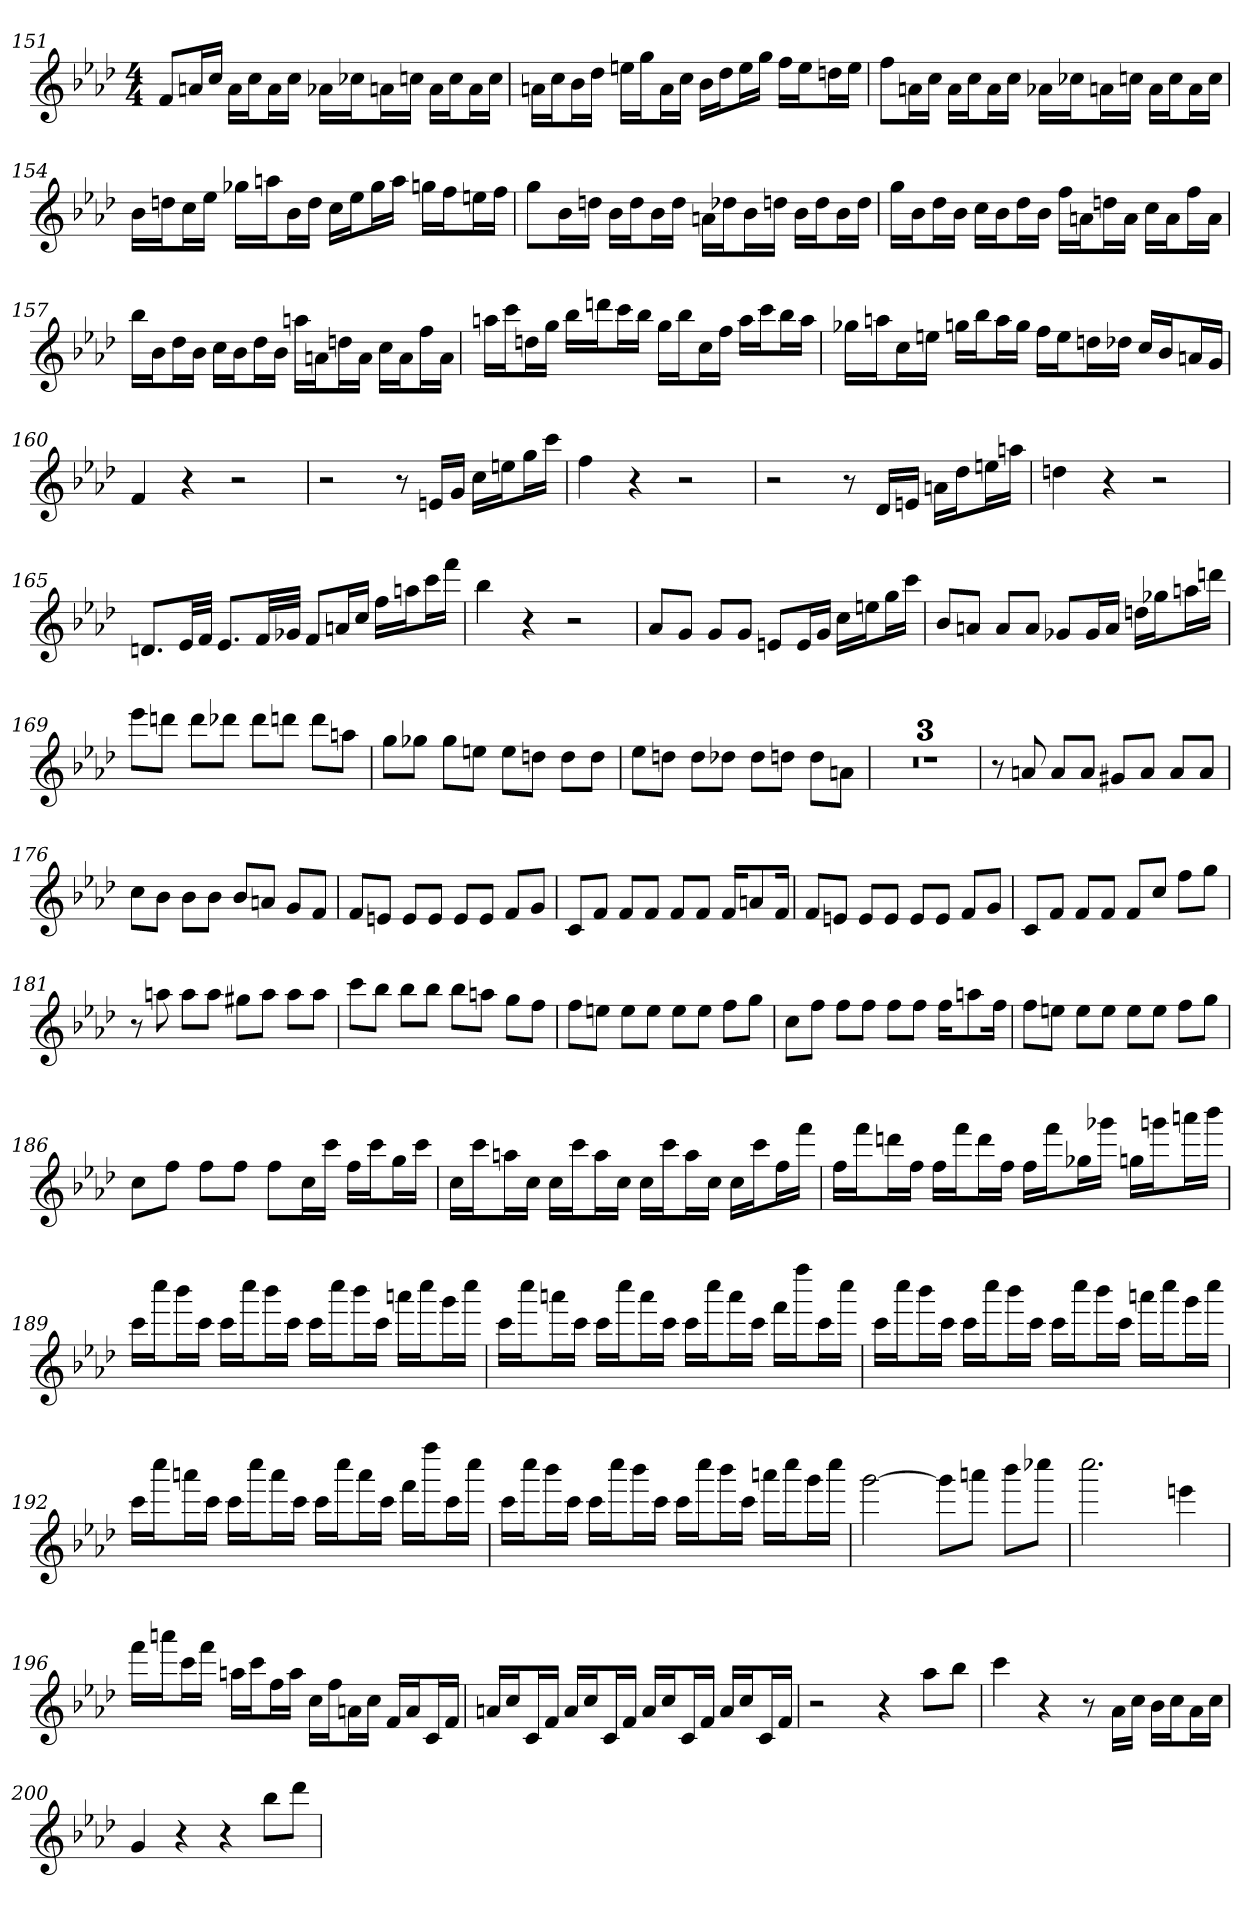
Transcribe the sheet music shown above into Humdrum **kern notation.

**kern
*part1
*staff1
*clefG2
*k[b-e-a-d-]
*A-:
*M4/4
=151
8f/L
16an/L
16cc/JJ
16a\LL
16cc\J
16a\L
16cc\JJ
16a-X\LL
16cc-X\J
16an\L
16ccn\JJ
16a\LL
16cc\J
16a\L
16cc\JJ
=152
16an\LL
16cc\J
16b-\L
16dd-\JJ
16een\LL
16gg\J
16a\L
16cc\JJ
16b-\LL
16dd-\J
16ee\L
16gg\JJ
16ff\LL
16ee\J
16ddn\L
16ee\JJ
=153
8ff\L
16an\L
16cc\JJ
16a\LL
16cc\J
16a\L
16cc\JJ
16a-X\LL
16cc-X\J
16an\L
16ccn\JJ
16a\LL
16cc\J
16a\L
16cc\JJ
=154
16b-\LL
16ddn\J
16cc\L
16ee-\JJ
16gg-X\LL
16aan\J
16b-\L
16dd\JJ
16cc\LL
16ee-\J
16gg-\L
16aa\JJ
16ggn\LL
16ff\J
16een\L
16ff\JJ
=155
8gg\L
16b-\L
16ddn\JJ
16b-\LL
16dd\J
16b-\L
16dd\JJ
16an\LL
16dd-X\J
16b-\L
16ddn\JJ
16b-\LL
16dd\J
16b-\L
16dd\JJ
=156
16gg\LL
16b-\J
16dd-\L
16b-\JJ
16cc\LL
16b-\J
16dd-\L
16b-\JJ
16ff\LL
16an\J
16ddn\L
16a\JJ
16cc\LL
16a\J
16ff\L
16a\JJ
=157
16bb-\LL
16b-\J
16dd-\L
16b-\JJ
16cc\LL
16b-\J
16dd-\L
16b-\JJ
16aan\LL
16an\J
16ddn\L
16a\JJ
16cc\LL
16a\J
16ff\L
16a\JJ
=158
16aan\LL
16ccc\J
16ddn\L
16gg\JJ
16bb-\LL
16dddn\J
16ccc\L
16bb-\JJ
16gg\LL
16bb-\J
16cc\L
16ff\JJ
16aa\LL
16ccc\J
16bb-\L
16aa\JJ
=159
16gg-X\LL
16aan\J
16cc\L
16een\JJ
16ggn\LL
16bb-\J
16aa\L
16gg\JJ
16ff\LL
16ee\J
16ddn\L
16dd-X\JJ
16cc/LL
16b-/J
16an/L
16g/JJ
=160
4f
4r
2r
=161
2r
8r
16en/LL
16g/JJ
16cc\LL
16een\J
16gg\L
16ccc\JJ
=162
4ff
4r
2r
=163
2r
8r
16d-/LL
16en/JJ
16an\LL
16dd-\J
16een\L
16aan\JJ
=164
4ddn
4r
2r
=165
8.dn/L
32e-/LL
32f/JJJ
8.e-/L
32f/LL
32g-X/JJJ
8f/L
16an/L
16cc/JJ
16ff\LL
16aan\J
16ccc\L
16fff\JJ
=166
4bb-
4r
2r
=167
8a-/L
8g/J
8g/L
8g/J
8en/L
16e/L
16g/JJ
16cc\LL
16een\J
16gg\L
16ccc\JJ
=168
8b-/L
8an/J
8a/L
8a/J
8g-X/L
16g-/L
16a/JJ
16ddn\LL
16gg-X\J
16aan\L
16dddn\JJ
=169
8eee-\L
8dddn\J
8ddd\L
8ddd-X\J
8ddd-\L
8dddn\J
8ddd\L
8aan\J
=170
8gg\L
8gg-X\J
8gg-\L
8een\J
8ee\L
8ddn\J
8dd\L
8dd\J
=171
8ee-\L
8ddn\J
8dd\L
8dd-X\J
8dd-\L
8ddn\J
8dd\L
8an\J
=172
1r
=173
1r
=174
1r
=175
8r
8an
8a/L
8a/J
8g#X/L
8a/J
8a/L
8a/J
=176
8cc\L
8b-\J
8b-\L
8b-\J
8b-/L
8an/J
8g/L
8f/J
=177
8f/L
8en/J
8e/L
8e/J
8e/L
8e/J
8f/L
8g/J
=178
8c/L
8f/J
8f/L
8f/J
8f/L
8f/J
16f/KL
8an/
16f/Jk
=179
8f/L
8en/J
8e/L
8e/J
8e/L
8e/J
8f/L
8g/J
=180
8c/L
8f/J
8f/L
8f/J
8f/L
8cc/J
8ff\L
8gg\J
=181
8r
8aan
8aa\L
8aa\J
8gg#X\L
8aa\J
8aa\L
8aa\J
=182
8ccc\L
8bb-\J
8bb-\L
8bb-\J
8bb-\L
8aan\J
8gg\L
8ff\J
=183
8ff\L
8een\J
8ee\L
8ee\J
8ee\L
8ee\J
8ff\L
8gg\J
=184
8cc\L
8ff\J
8ff\L
8ff\J
8ff\L
8ff\J
16ff\KL
8aan\
16ff\Jk
=185
8ff\L
8een\J
8ee\L
8ee\J
8ee\L
8ee\J
8ff\L
8gg\J
=186
8cc\L
8ff\J
8ff\L
8ff\J
8ff\L
16cc\L
16ccc\JJ
16ff\LL
16ccc\J
16gg\L
16ccc\JJ
=187
16cc\LL
16ccc\J
16aan\L
16cc\JJ
16cc\LL
16ccc\J
16aa\L
16cc\JJ
16cc\LL
16ccc\J
16aa\L
16cc\JJ
16cc\LL
16ccc\J
16ff\L
16fff\JJ
=188
16ff\LL
16fff\J
16dddn\L
16ff\JJ
16ff\LL
16fff\J
16ddd\L
16ff\JJ
16ff\LL
16fff\J
16gg-X\L
16ggg-X\JJ
16ggn\LL
16gggn\J
16aaan\L
16bbb-\JJ
=189
16ccc\LL
16cccc\J
16bbb-\L
16ccc\JJ
16ccc\LL
16cccc\J
16bbb-\L
16ccc\JJ
16ccc\LL
16cccc\J
16bbb-\L
16ccc\JJ
16aaan\LL
16cccc\J
16ggg\L
16cccc\JJ
=190
16ccc\LL
16cccc\J
16aaan\L
16ccc\JJ
16ccc\LL
16cccc\J
16aaa\L
16ccc\JJ
16ccc\LL
16cccc\J
16aaa\L
16ccc\JJ
16fff\LL
16ffff\J
16ccc\L
16cccc\JJ
=191
16ccc\LL
16cccc\J
16bbb-\L
16ccc\JJ
16ccc\LL
16cccc\J
16bbb-\L
16ccc\JJ
16ccc\LL
16cccc\J
16bbb-\L
16ccc\JJ
16aaan\LL
16cccc\J
16ggg\L
16cccc\JJ
=192
16ccc\LL
16cccc\J
16aaan\L
16ccc\JJ
16ccc\LL
16cccc\J
16aaa\L
16ccc\JJ
16ccc\LL
16cccc\J
16aaa\L
16ccc\JJ
16fff\LL
16ffff\J
16ccc\L
16cccc\JJ
=193
16ccc\LL
16cccc\J
16bbb-\L
16ccc\JJ
16ccc\LL
16cccc\J
16bbb-\L
16ccc\JJ
16ccc\LL
16cccc\J
16bbb-\L
16ccc\JJ
16aaan\LL
16cccc\J
16ggg\L
16cccc\JJ
=194
[2ggg
8ggg\L]
8aaan\J
8bbb-\L
8cccc-X\J
=195
2.cccc
4eeen
=196
16fff\LL
16aaan\J
16ccc\L
16fff\JJ
16aan\LL
16ccc\J
16ff\L
16aa\JJ
16cc\LL
16ff\J
16an\L
16cc\JJ
16f/LL
16a/J
16c/L
16f/JJ
=197
16an/LL
16cc/J
16c/L
16f/JJ
16a/LL
16cc/J
16c/L
16f/JJ
16a/LL
16cc/J
16c/L
16f/JJ
16a/LL
16cc/J
16c/L
16f/JJ
=198
2r
4r
8aa-\L
8bb-\J
=199
4ccc
4r
8r
16a-\LL
16cc\JJ
16b-\LL
16cc\J
16a-\L
16cc\JJ
=200
4g
4r
4r
8bb-\L
8ddd-\J
=
*-
